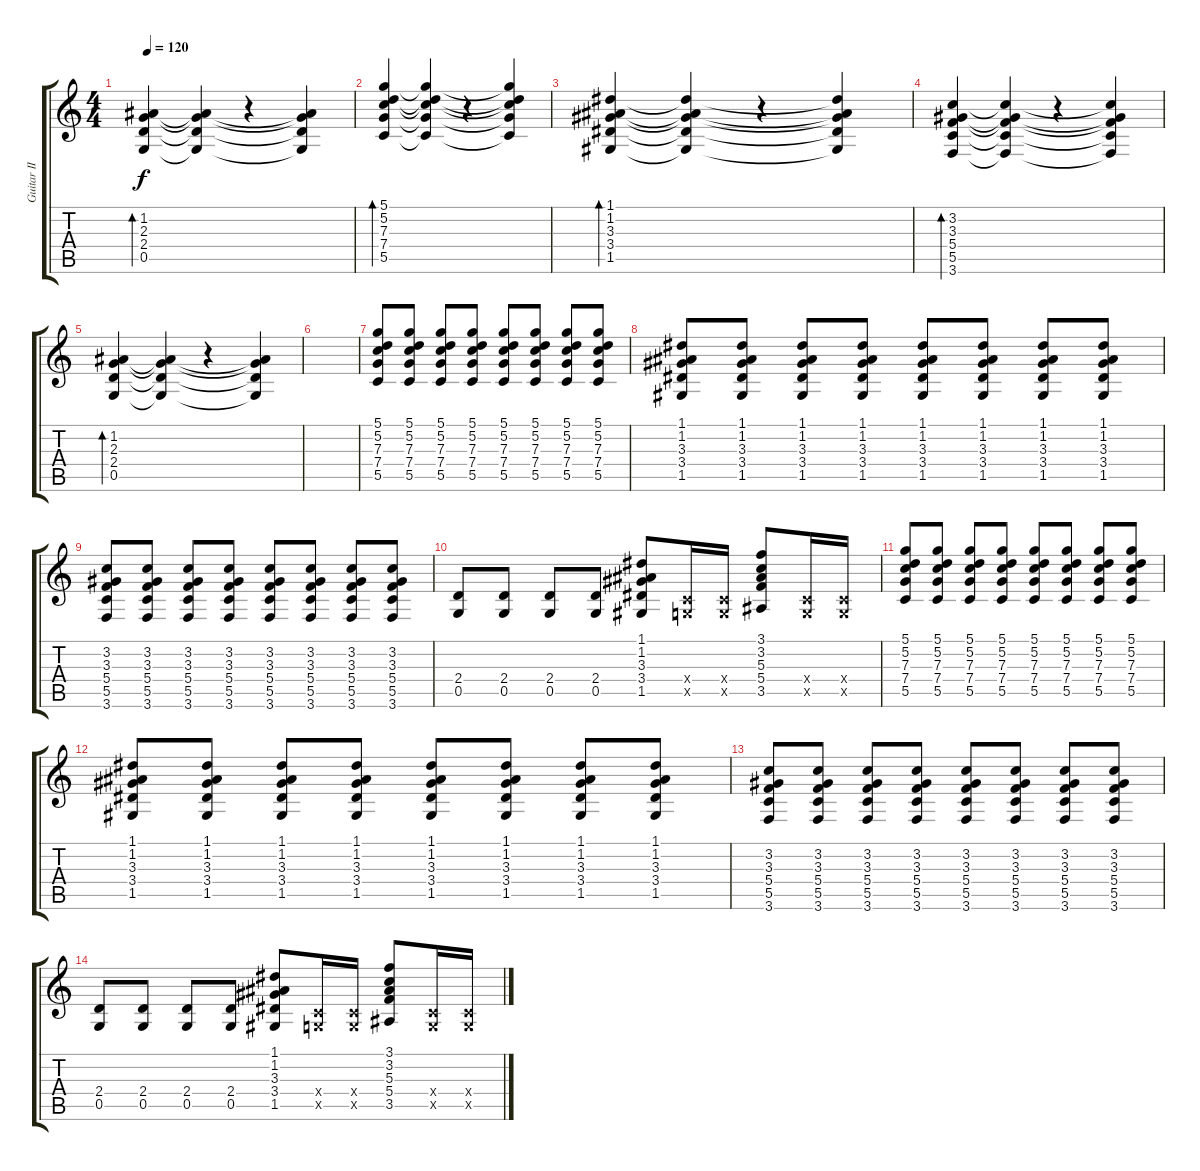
\track ("Guitar II" "Guitar II") {instrument acousticguitarnylon}
\staff {score tabs}
\tuning (D4 A3 F3 C3 G2 D2) {hide}
\ts (4 4)
\tempo 120
\clef g2
\ks c
(1.2 2.3 2.4 0.5).4{bd 480 dy f} (1.2{t} 2.3{t} 2.4{t} 0.5{t}).4 r.4 (1.2{t} 2.3{t} 2.4{t} 0.5{t}).4 |
(5.1 5.2 7.3 7.4 5.5).4{bd 480} (5.1{t} 5.2{t} 7.3{t} 7.4{t} 5.5{t}).4 r.4 (5.1{t} 5.2{t} 7.3{t} 7.4{t} 5.5{t}).4 |
(1.1 1.2 3.3 3.4 1.5).4{bd 480} (1.1{t} 1.2{t} 3.3{t} 3.4{t} 1.5{t}).4 r.4 (1.1{t} 1.2{t} 3.3{t} 3.4{t} 1.5{t}).4 |
(3.2 3.3 5.4 5.5 3.6).4{bd 480} (3.2{t} 3.3{t} 5.4{t} 5.5{t} 3.6{t}).4 r.4 (3.2{t} 3.3{t} 5.4{t} 5.5{t} 3.6{t}).4 |
(1.2 2.3 2.4 0.5).4{bd 480} (1.2{t} 2.3{t} 2.4{t} 0.5{t}).4 r.4 (1.2{t} 2.3{t} 2.4{t} 0.5{t}).4 |
|
(5.1 5.2 7.3 7.4 5.5).8 (5.1 5.2 7.3 7.4 5.5).8 (5.1 5.2 7.3 7.4 5.5).8 (5.1 5.2 7.3 7.4 5.5).8 (5.1 5.2 7.3 7.4 5.5).8 (5.1 5.2 7.3 7.4 5.5).8 (5.1 5.2 7.3 7.4 5.5).8 (5.1 5.2 7.3 7.4 5.5).8 |
(1.1 1.2 3.3 3.4 1.5).8 (1.1 1.2 3.3 3.4 1.5).8 (1.1 1.2 3.3 3.4 1.5).8 (1.1 1.2 3.3 3.4 1.5).8 (1.1 1.2 3.3 3.4 1.5).8 (1.1 1.2 3.3 3.4 1.5).8 (1.1 1.2 3.3 3.4 1.5).8 (1.1 1.2 3.3 3.4 1.5).8 |
(3.2 3.3 5.4 5.5 3.6).8 (3.2 3.3 5.4 5.5 3.6).8 (3.2 3.3 5.4 5.5 3.6).8 (3.2 3.3 5.4 5.5 3.6).8 (3.2 3.3 5.4 5.5 3.6).8 (3.2 3.3 5.4 5.5 3.6).8 (3.2 3.3 5.4 5.5 3.6).8 (3.2 3.3 5.4 5.5 3.6).8 |
(2.4 0.5).8 (2.4 0.5).8 (2.4 0.5).8 (2.4 0.5).8 (1.1 1.2 3.3 3.4 1.5).8 (0.4{x} 0.5{x}).16 (0.4{x} 0.5{x}).16 (3.1 3.2 5.3 5.4 3.5).8 (0.4{x} 0.5{x}).16 (0.4{x} 0.5{x}).16 |
(5.1 5.2 7.3 7.4 5.5).8 (5.1 5.2 7.3 7.4 5.5).8 (5.1 5.2 7.3 7.4 5.5).8 (5.1 5.2 7.3 7.4 5.5).8 (5.1 5.2 7.3 7.4 5.5).8 (5.1 5.2 7.3 7.4 5.5).8 (5.1 5.2 7.3 7.4 5.5).8 (5.1 5.2 7.3 7.4 5.5).8 |
(1.1 1.2 3.3 3.4 1.5).8 (1.1 1.2 3.3 3.4 1.5).8 (1.1 1.2 3.3 3.4 1.5).8 (1.1 1.2 3.3 3.4 1.5).8 (1.1 1.2 3.3 3.4 1.5).8 (1.1 1.2 3.3 3.4 1.5).8 (1.1 1.2 3.3 3.4 1.5).8 (1.1 1.2 3.3 3.4 1.5).8 |
(3.2 3.3 5.4 5.5 3.6).8 (3.2 3.3 5.4 5.5 3.6).8 (3.2 3.3 5.4 5.5 3.6).8 (3.2 3.3 5.4 5.5 3.6).8 (3.2 3.3 5.4 5.5 3.6).8 (3.2 3.3 5.4 5.5 3.6).8 (3.2 3.3 5.4 5.5 3.6).8 (3.2 3.3 5.4 5.5 3.6).8 |
(2.4 0.5).8 (2.4 0.5).8 (2.4 0.5).8 (2.4 0.5).8 (1.1 1.2 3.3 3.4 1.5).8 (0.4{x} 0.5{x}).16 (0.4{x} 0.5{x}).16 (3.1 3.2 5.3 5.4 3.5).8 (0.4{x} 0.5{x}).16 (0.4{x} 0.5{x}).16
